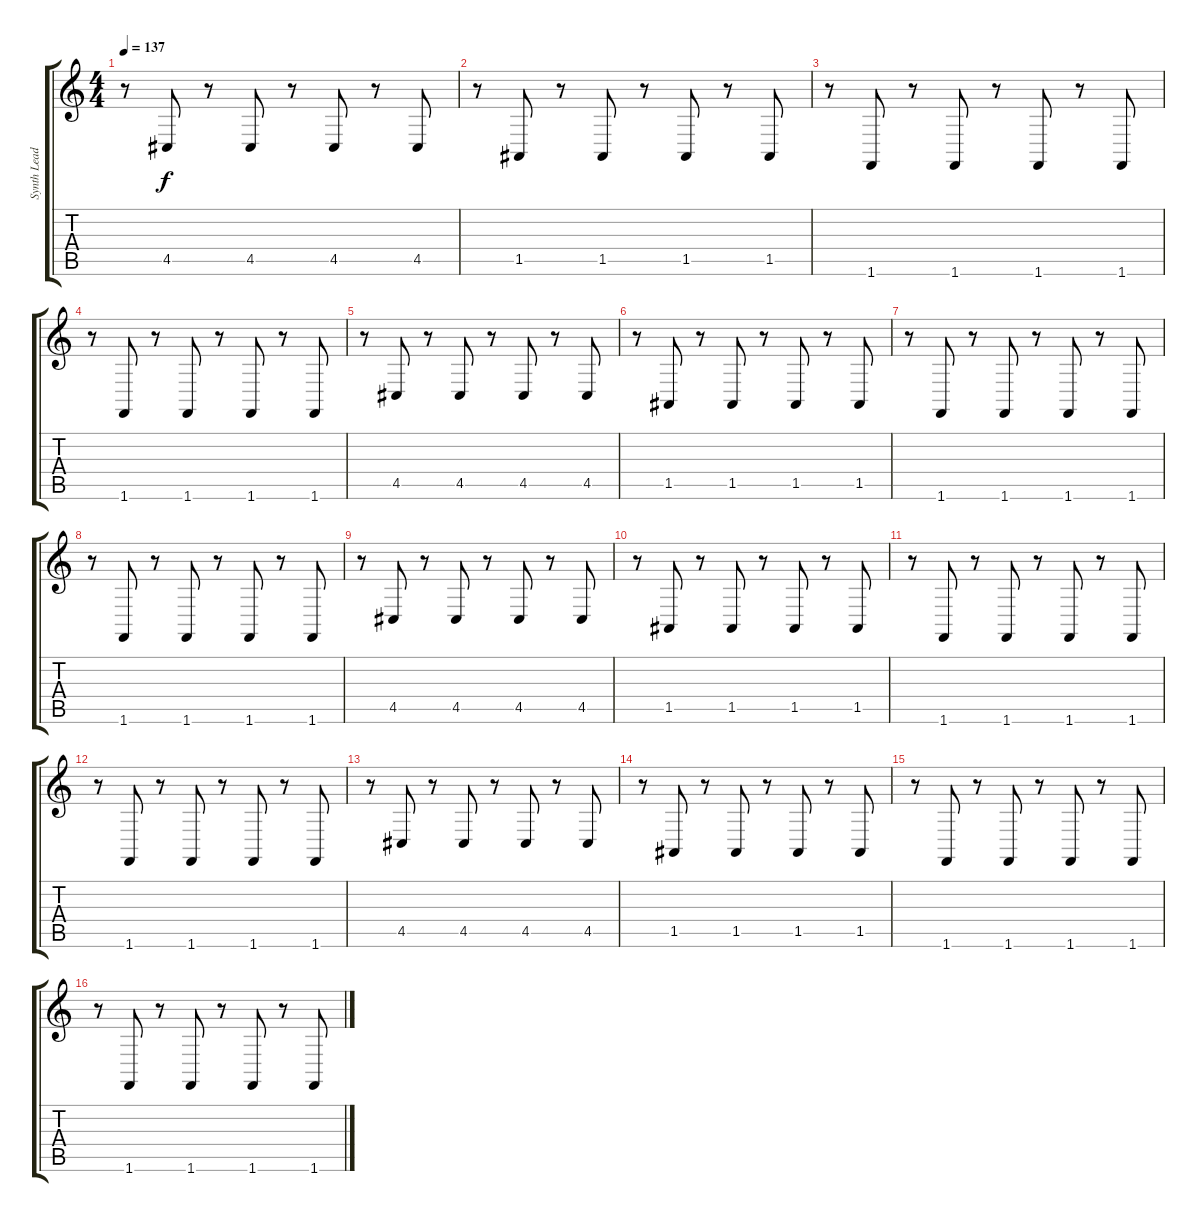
\track ("Synth Lead" "Synth Lead") {instrument lead8bassandlead}
\staff {score tabs}
\tuning (E4 B3 G3 D3 A2 E2) {hide}
\ts (4 4)
\tempo 137
\clef g2
\ks c
r.8{dy f} 4.5.8 r.8 4.5.8 r.8 4.5.8 r.8 4.5.8 |
r.8 1.5.8 r.8 1.5.8 r.8 1.5.8 r.8 1.5.8 |
r.8 1.6.8 r.8 1.6.8 r.8 1.6.8 r.8 1.6.8 |
r.8 1.6.8 r.8 1.6.8 r.8 1.6.8 r.8 1.6.8 |
r.8 4.5.8{volume 13} r.8 4.5.8 r.8 4.5.8 r.8 4.5.8 |
r.8 1.5.8 r.8 1.5.8 r.8 1.5.8 r.8 1.5.8 |
r.8 1.6.8 r.8 1.6.8 r.8 1.6.8 r.8 1.6.8 |
r.8 1.6.8 r.8 1.6.8 r.8 1.6.8 r.8 1.6.8 |
r.8 4.5.8 r.8 4.5.8 r.8 4.5.8 r.8 4.5.8 |
r.8 1.5.8 r.8 1.5.8 r.8 1.5.8 r.8 1.5.8 |
r.8 1.6.8 r.8 1.6.8 r.8 1.6.8 r.8 1.6.8 |
r.8 1.6.8 r.8 1.6.8 r.8 1.6.8 r.8 1.6.8 |
r.8 4.5.8 r.8 4.5.8 r.8 4.5.8 r.8 4.5.8 |
r.8 1.5.8 r.8 1.5.8 r.8 1.5.8 r.8 1.5.8 |
r.8 1.6.8 r.8 1.6.8 r.8 1.6.8 r.8 1.6.8 |
r.8 1.6.8 r.8 1.6.8 r.8 1.6.8 r.8 1.6.8
